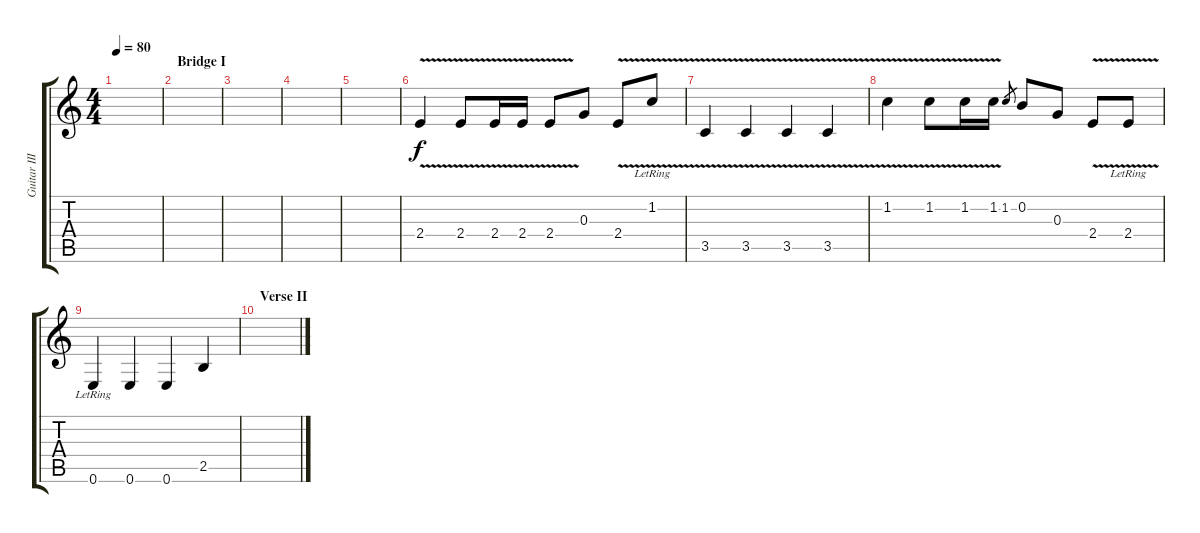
\track ("Guitar III" "Guitar III") {instrument distortionguitar}
\staff {score tabs}
\tuning (E4 B3 G3 D3 A2 E2) {hide}
\ts (4 4)
\tempo 80
\clef g2
\ks c
|
\section ("" "Bridge I")
|
|
|
|
2.4{v}.4{volume 12 balance 11 instrument electricguitarjazz} 2.4{v}.8 2.4{v}.16 2.4{v}.16 2.4{v}.8 0.3.8 2.4{v}.8 1.2{v lr}.8 |
3.5{v}.4{balance 3} 3.5{v}.4{volume 14 balance 13} 3.5{v}.4{balance 3} 3.5{v}.4{balance 13} |
1.2{v}.4{balance 5} 1.2{v}.8 1.2{v}.16 1.2{v}.16 1.2.8{gr} 0.2.8 0.3.8 2.4{v}.8 2.4{v lr}.8 |
0.6{lr}.4 0.6.4 0.6.4 2.5.4 |
\section ("" "Verse II")
